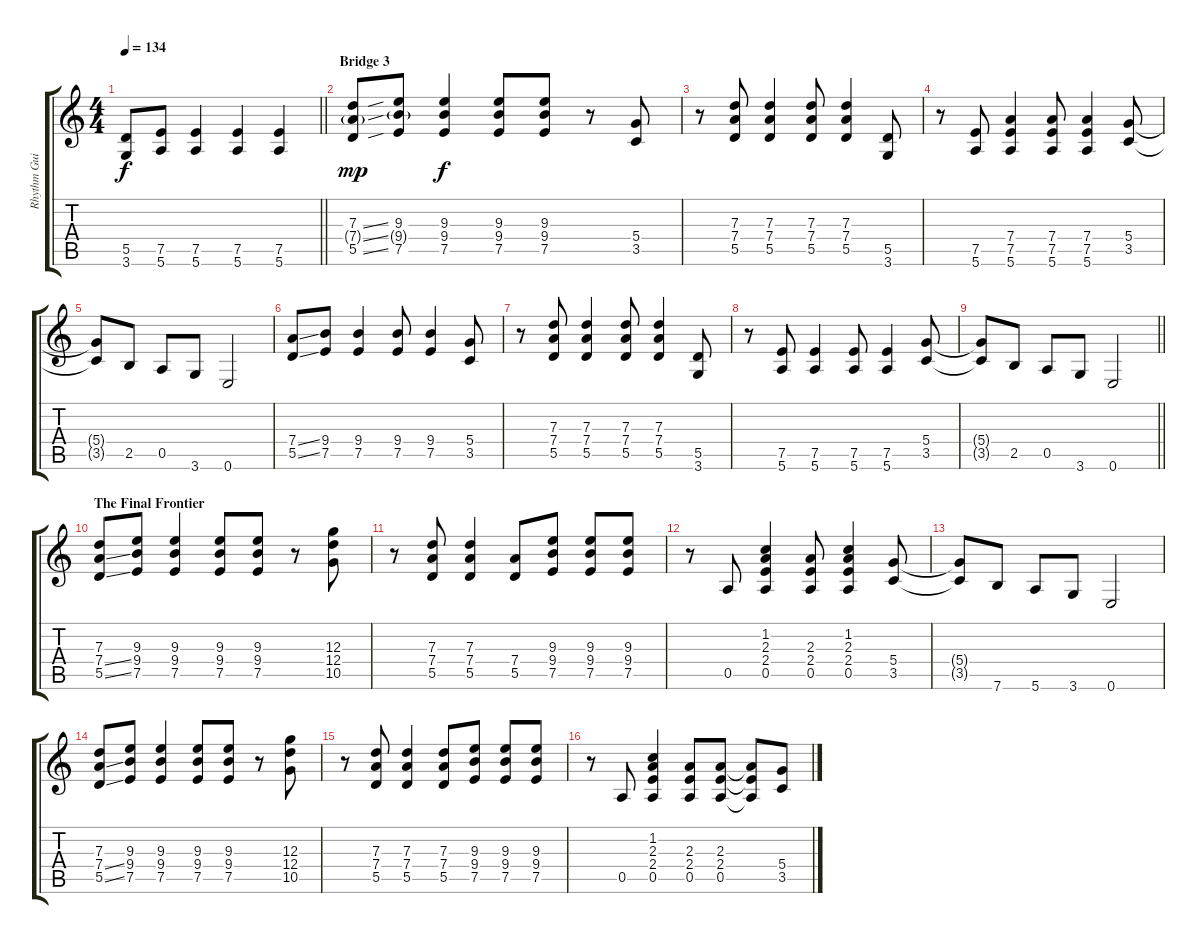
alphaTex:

\track ("Rhythm Guitar L" "Rhythm Gui") {instrument distortionguitar}
\staff {score tabs}
\tuning (E4 B3 G3 D3 A2 E2) {hide}
\ts (4 4)
\tempo 134
\clef g2
\barLineRight lightlight
\ks c
(5.5{t} 3.6{t}).8{dy f} (7.5 5.6).8 (7.5 5.6).4 (7.5 5.6).4 (7.5 5.6).4 |
\section ("" "Bridge 3")
(7.3{ss} 7.4{ss g} 5.5{ss}).8{dy mp} (9.3 9.4{g} 7.5).8 (9.3 9.4 7.5).4{dy f} (9.3 9.4 7.5).8 (9.3 9.4 7.5).8 r.8 (5.4 3.5).8 |
r.8 (7.3 7.4 5.5).8 (7.3 7.4 5.5).4 (7.3 7.4 5.5).8 (7.3 7.4 5.5).4 (5.5 3.6).8 |
r.8 (7.5 5.6).8 (7.4 7.5 5.6).4 (7.4 7.5 5.6).8 (7.4 7.5 5.6).4 (5.4 3.5).8 |
(5.4{t} 3.5{t}).8 2.5.8 0.5.8 3.6.8 0.6.2 |
(7.4{ss} 5.5{ss}).8 (9.4 7.5).8 (9.4 7.5).4 (9.4 7.5).8 (9.4 7.5).4 (5.4 3.5).8 |
r.8 (7.3 7.4 5.5).8 (7.3 7.4 5.5).4 (7.3 7.4 5.5).8 (7.3 7.4 5.5).4 (5.5 3.6).8 |
r.8 (7.5 5.6).8 (7.5 5.6).4 (7.5 5.6).8 (7.5 5.6).4 (5.4 3.5).8 |
\barLineRight lightlight
(5.4{t} 3.5{t}).8 2.5.8 0.5.8 3.6.8 0.6.2 |
\section ("" "The Final Frontier")
(7.3 7.4{ss} 5.5{ss}).8 (9.3 9.4 7.5).8 (9.3 9.4 7.5).4 (9.3 9.4 7.5).8 (9.3 9.4 7.5).8 r.8 (12.3 12.4 10.5).8 |
r.8 (7.3 7.4 5.5).8 (7.3 7.4 5.5).4 (7.4 5.5).8 (9.3 9.4 7.5).8 (9.3 9.4 7.5).8 (9.3 9.4 7.5).8 |
r.8 0.5.8 (1.2 2.3 2.4 0.5).4 (2.3 2.4 0.5).8 (1.2 2.3 2.4 0.5).4 (5.4 3.5).8 |
(5.4{t} 3.5{t}).8 7.6.8 5.6.8 3.6.8 0.6.2 |
(7.3 7.4{ss} 5.5{ss}).8 (9.3 9.4 7.5).8 (9.3 9.4 7.5).4 (9.3 9.4 7.5).8 (9.3 9.4 7.5).8 r.8 (12.3 12.4 10.5).8 |
r.8 (7.3 7.4 5.5).8 (7.3 7.4 5.5).4 (7.3 7.4 5.5).8 (9.3 9.4 7.5).8 (9.3 9.4 7.5).8 (9.3 9.4 7.5).8 |
r.8 0.5.8 (1.2 2.3 2.4 0.5).4 (2.3 2.4 0.5).8 (2.3 2.4 0.5).8 (2.3{t} 2.4{t} 0.5{t}).8 (5.4 3.5).8
